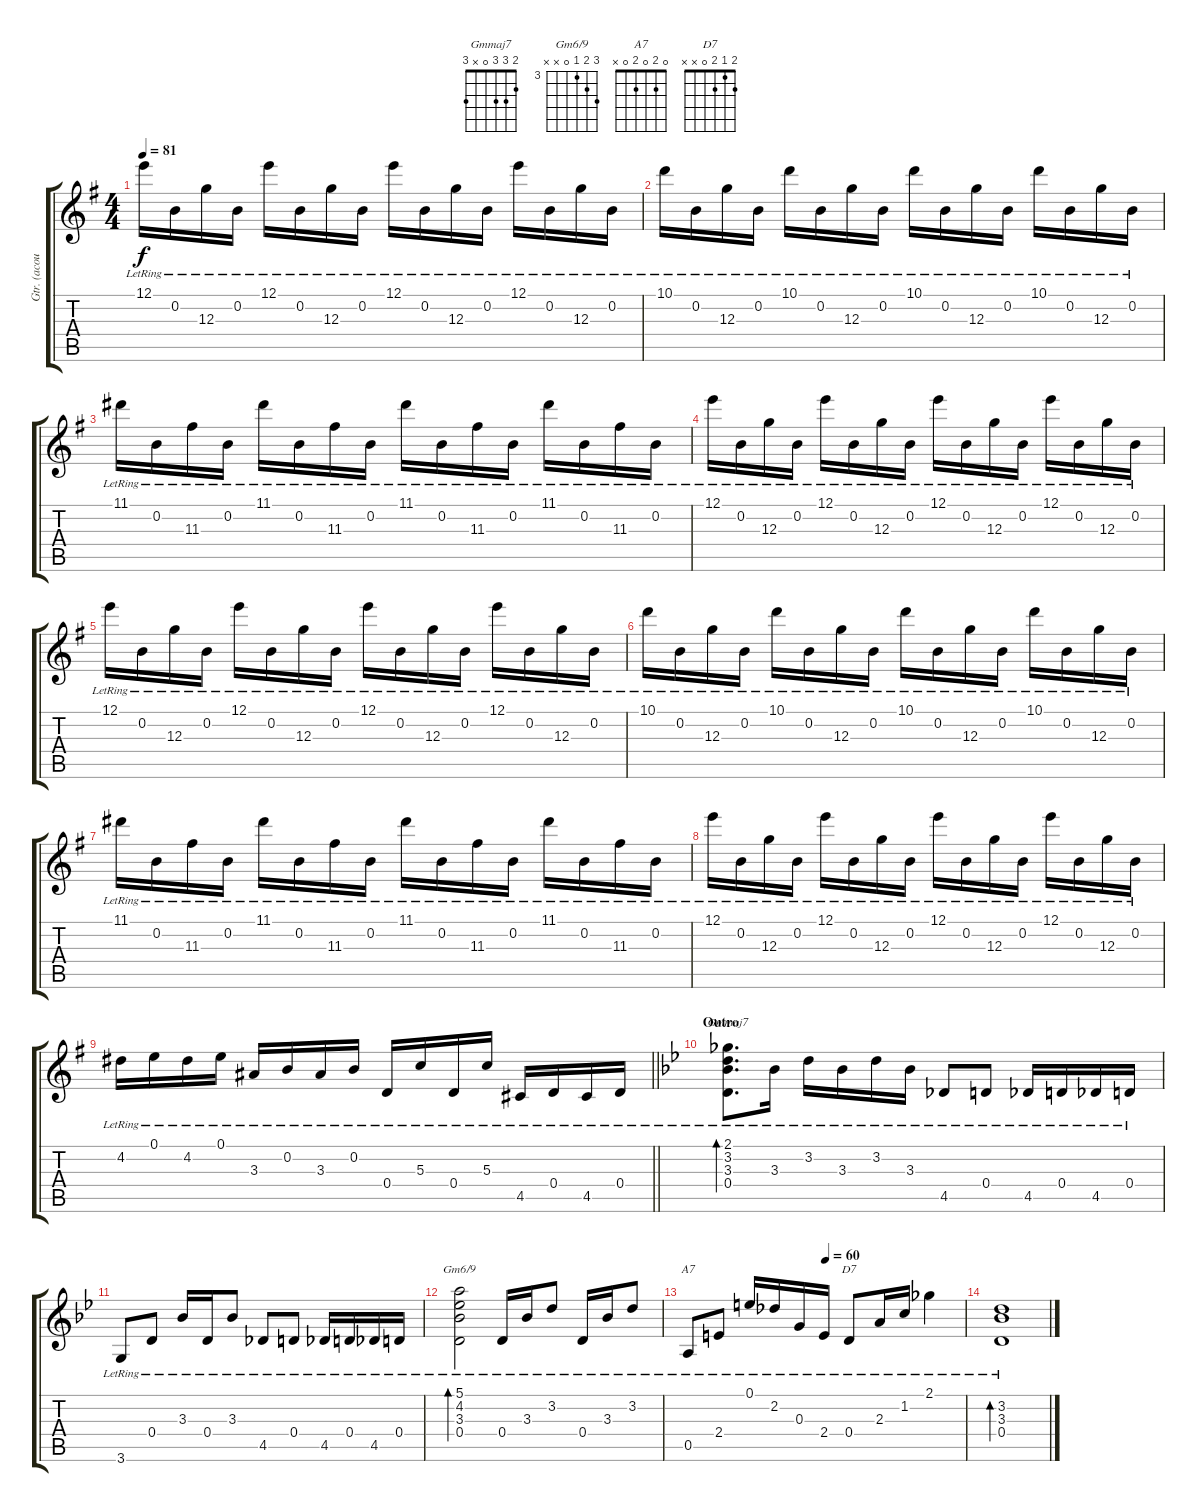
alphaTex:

\track ("Gtr. (acous.)" "Gtr. (acou") {instrument acousticguitarnylon}
\staff {score tabs}
\tuning (E4 B3 G3 D3 A2 E2) {hide}
\chord ("Gmmaj7" 2 3 3 0 x 3)
\chord ("Gm6/9" 5 4 3 0 x x) {firstfret 3}
\chord ("A7" 0 2 0 2 0 x)
\chord ("D7" 2 1 2 0 x x)
\ts (4 4)
\tempo 81
\clef g2
\ks g
12.1{lr}.16{dy f} 0.2{lr}.16 12.3{lr}.16 0.2{lr}.16 12.1{lr}.16 0.2{lr}.16 12.3{lr}.16 0.2{lr}.16 12.1{lr}.16 0.2{lr}.16 12.3{lr}.16 0.2{lr}.16 12.1{lr}.16 0.2{lr}.16 12.3{lr}.16 0.2{lr}.16 |
10.1{lr}.16 0.2{lr}.16 12.3{lr}.16 0.2{lr}.16 10.1{lr}.16 0.2{lr}.16 12.3{lr}.16 0.2{lr}.16 10.1{lr}.16 0.2{lr}.16 12.3{lr}.16 0.2{lr}.16 10.1{lr}.16 0.2{lr}.16 12.3{lr}.16 0.2{lr}.16 |
11.1{lr}.16 0.2{lr}.16 11.3{lr}.16 0.2{lr}.16 11.1{lr}.16 0.2{lr}.16 11.3{lr}.16 0.2{lr}.16 11.1{lr}.16 0.2{lr}.16 11.3{lr}.16 0.2{lr}.16 11.1{lr}.16 0.2{lr}.16 11.3{lr}.16 0.2{lr}.16 |
12.1{lr}.16 0.2{lr}.16 12.3{lr}.16 0.2{lr}.16 12.1{lr}.16 0.2{lr}.16 12.3{lr}.16 0.2{lr}.16 12.1{lr}.16 0.2{lr}.16 12.3{lr}.16 0.2{lr}.16 12.1{lr}.16 0.2{lr}.16 12.3{lr}.16 0.2{lr}.16 |
12.1{lr}.16 0.2{lr}.16 12.3{lr}.16 0.2{lr}.16 12.1{lr}.16 0.2{lr}.16 12.3{lr}.16 0.2{lr}.16 12.1{lr}.16 0.2{lr}.16 12.3{lr}.16 0.2{lr}.16 12.1{lr}.16 0.2{lr}.16 12.3{lr}.16 0.2{lr}.16 |
10.1{lr}.16 0.2{lr}.16 12.3{lr}.16 0.2{lr}.16 10.1{lr}.16 0.2{lr}.16 12.3{lr}.16 0.2{lr}.16 10.1{lr}.16 0.2{lr}.16 12.3{lr}.16 0.2{lr}.16 10.1{lr}.16 0.2{lr}.16 12.3{lr}.16 0.2{lr}.16 |
11.1{lr}.16 0.2{lr}.16 11.3{lr}.16 0.2{lr}.16 11.1{lr}.16 0.2{lr}.16 11.3{lr}.16 0.2{lr}.16 11.1{lr}.16 0.2{lr}.16 11.3{lr}.16 0.2{lr}.16 11.1{lr}.16 0.2{lr}.16 11.3{lr}.16 0.2{lr}.16 |
12.1{lr}.16 0.2{lr}.16 12.3{lr}.16 0.2{lr}.16 12.1{lr}.16 0.2{lr}.16 12.3{lr}.16 0.2{lr}.16 12.1{lr}.16 0.2{lr}.16 12.3{lr}.16 0.2{lr}.16 12.1{lr}.16 0.2{lr}.16 12.3{lr}.16 0.2{lr}.16 |
\barLineRight lightlight
4.2{lr}.16 0.1{lr}.16 4.2{lr}.16 0.1{lr}.16 3.3{lr}.16 0.2{lr}.16 3.3{lr}.16 0.2{lr}.16 0.4{lr}.16 5.3{lr}.16 0.4{lr}.16 5.3{lr}.16 4.5{lr}.16 0.4{lr}.16 4.5{lr}.16 0.4{lr}.16 |
\section ("" "Outro")
\ks gminor
(2.1{lr} 3.2{lr} 3.3{lr} 0.4{lr}).8{d bd 120 ch "Gmmaj7"} 3.3{lr}.16 3.2{lr}.16 3.3{lr}.16 3.2{lr}.16 3.3{lr}.16 4.5{lr}.8 0.4{lr}.8 4.5{lr}.16 0.4{lr}.16 4.5{lr}.16 0.4{lr}.16 |
3.6{lr}.8 0.4{lr}.8 3.3{lr}.16 0.4{lr}.16 3.3{lr}.8 4.5{lr}.8 0.4{lr}.8 4.5{lr}.16 0.4{lr}.16 4.5{lr}.16 0.4{lr}.16 |
(5.1{lr} 4.2{lr} 3.3{lr} 0.4{lr}).2{bd 120 ch "Gm6/9"} 0.4{lr}.16 3.3{lr}.16 3.2{lr}.8 0.4{lr}.16 3.3{lr}.16 3.2{lr}.8 |
\tempo (60 0.5)
0.5{lr}.8{ch "A7"} 2.4{lr}.8 0.1{lr}.16 2.2{lr}.16 0.3{lr}.16 2.4{lr}.16 0.4{lr}.8{ch "D7"} 2.3{lr}.16 1.2{lr}.16 2.1{lr}.4 |
(3.2{lr} 3.3{lr} 0.4{lr}).1{bd 240}
